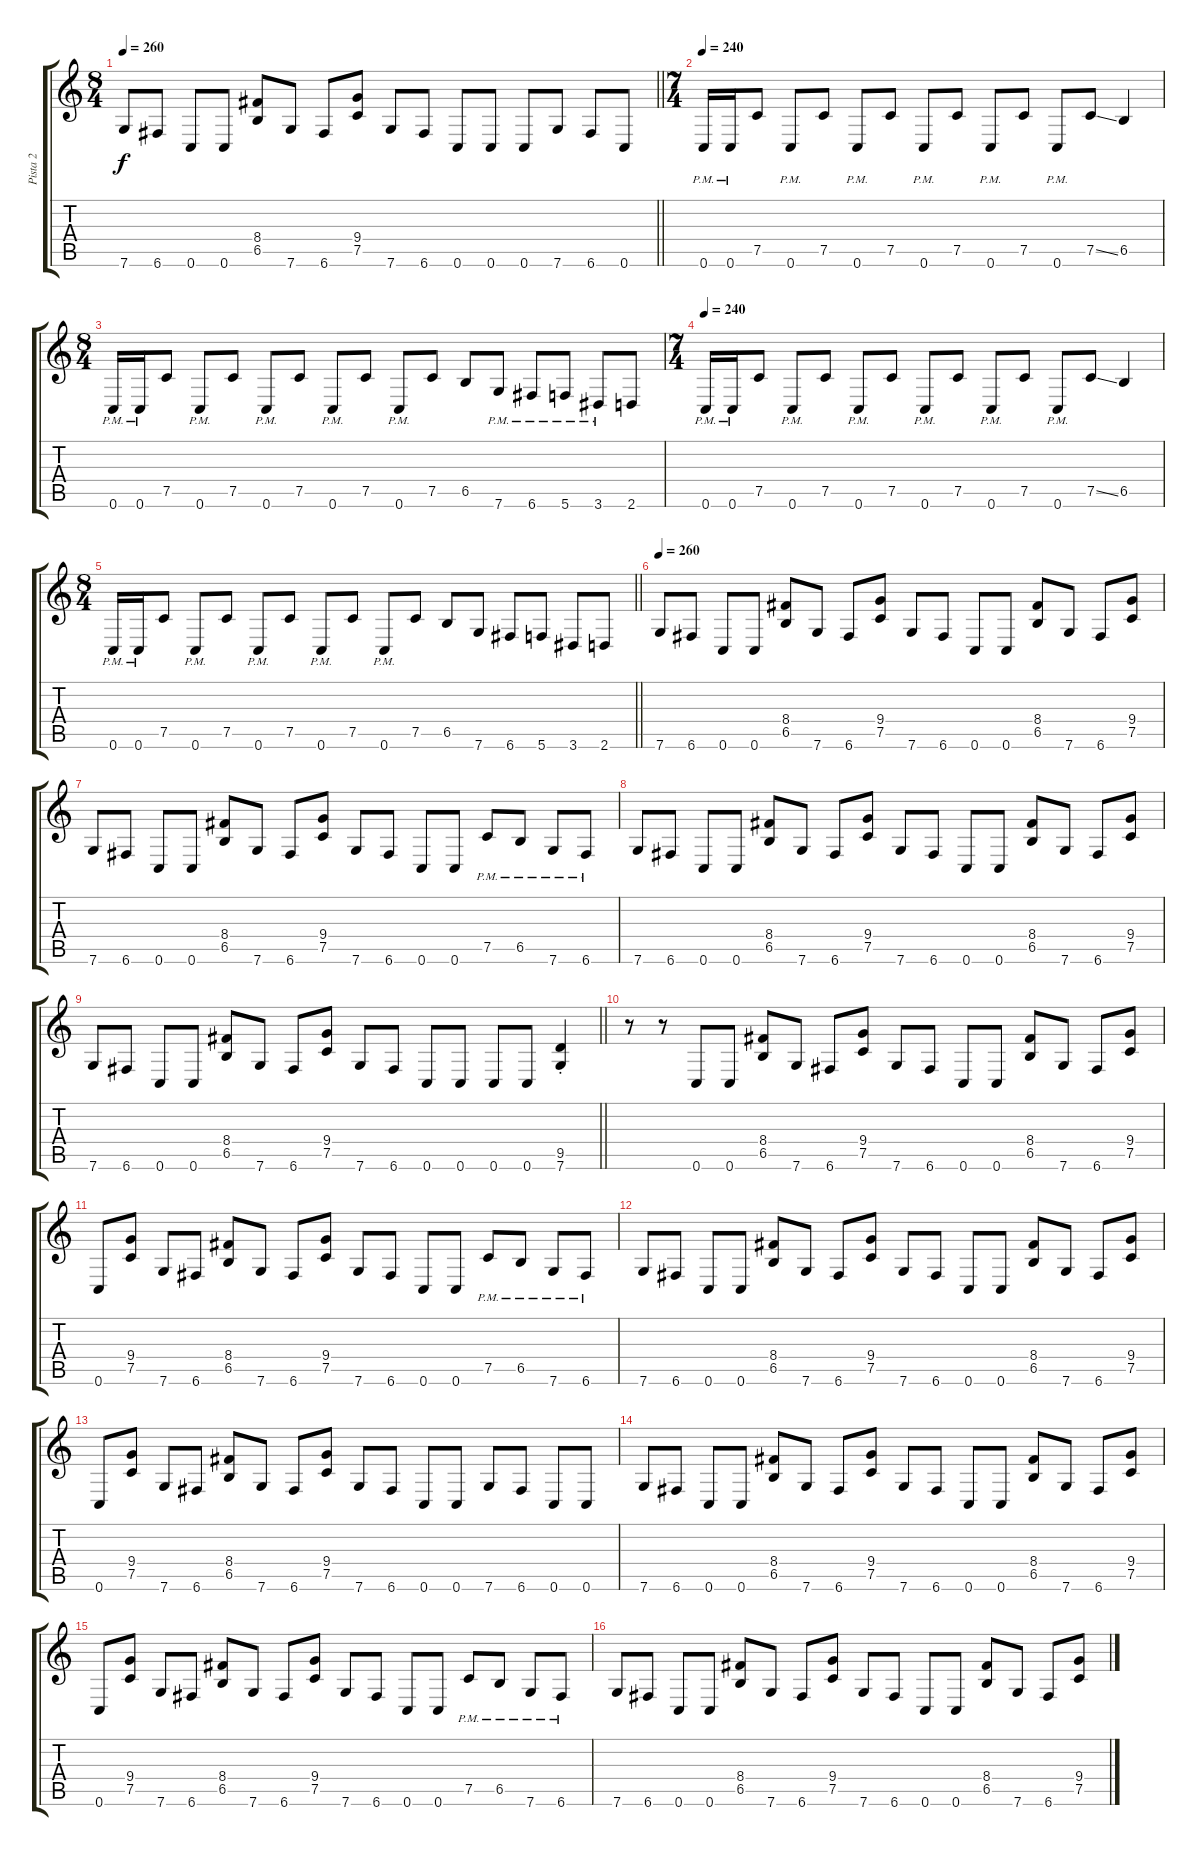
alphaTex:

\track ("Pista 2" "Pista 2") {instrument distortionguitar}
\staff {score tabs}
\tuning (C4 G3 Eb3 Bb2 F2 C2) {hide}
\ts (8 4)
\tempo 260
\clef g2
\barLineRight lightlight
\ks c
7.6.8{dy f} 6.6.8 0.6.8 0.6.8 (8.4 6.5).8 7.6.8 6.6.8 (9.4 7.5).8 7.6.8 6.6.8 0.6.8 0.6.8 0.6.8 7.6.8 6.6.8 0.6.8 |
\ts (7 4)
\tempo 240
0.6{pm}.16 0.6{pm}.16 7.5.8 0.6{pm}.8 7.5.8 0.6{pm}.8 7.5.8 0.6{pm}.8 7.5.8 0.6{pm}.8 7.5.8 0.6{pm}.8 7.5{ss}.8 6.5.4 |
\ts (8 4)
0.6{pm}.16 0.6{pm}.16 7.5.8 0.6{pm}.8 7.5.8 0.6{pm}.8 7.5.8 0.6{pm}.8 7.5.8 0.6{pm}.8 7.5.8 6.5.8 7.6{pm}.8 6.6{pm}.8 5.6{pm}.8 3.6{pm}.8 2.6.8 |
\ts (7 4)
\tempo 240
0.6{pm}.16 0.6{pm}.16 7.5.8 0.6{pm}.8 7.5.8 0.6{pm}.8 7.5.8 0.6{pm}.8 7.5.8 0.6{pm}.8 7.5.8 0.6{pm}.8 7.5{ss}.8 6.5.4 |
\ts (8 4)
\barLineRight lightlight
0.6{pm}.16 0.6{pm}.16 7.5.8 0.6{pm}.8 7.5.8 0.6{pm}.8 7.5.8 0.6{pm}.8 7.5.8 0.6{pm}.8 7.5.8 6.5.8 7.6.8 6.6.8 5.6.8 3.6.8 2.6.8 |
\tempo 260
7.6.8 6.6.8 0.6.8 0.6.8 (8.4 6.5).8 7.6.8 6.6.8 (9.4 7.5).8 7.6.8 6.6.8 0.6.8 0.6.8 (8.4 6.5).8 7.6.8 6.6.8 (9.4 7.5).8 |
7.6.8 6.6.8 0.6.8 0.6.8 (8.4 6.5).8 7.6.8 6.6.8 (9.4 7.5).8 7.6.8 6.6.8 0.6.8 0.6.8 7.5{pm}.8 6.5{pm}.8 7.6{pm}.8 6.6{pm}.8 |
7.6.8 6.6.8 0.6.8 0.6.8 (8.4 6.5).8 7.6.8 6.6.8 (9.4 7.5).8 7.6.8 6.6.8 0.6.8 0.6.8 (8.4 6.5).8 7.6.8 6.6.8 (9.4 7.5).8 |
\barLineRight lightlight
7.6.8 6.6.8 0.6.8 0.6.8 (8.4 6.5).8 7.6.8 6.6.8 (9.4 7.5).8 7.6.8 6.6.8 0.6.8 0.6.8 0.6.8 0.6.8 (9.5{st} 7.6{st}).4 |
r.8 r.8 0.6.8 0.6.8 (8.4 6.5).8 7.6.8 6.6.8 (9.4 7.5).8 7.6.8 6.6.8 0.6.8 0.6.8 (8.4 6.5).8 7.6.8 6.6.8 (9.4 7.5).8 |
0.6.8 (9.4 7.5).8 7.6.8 6.6.8 (8.4 6.5).8 7.6.8 6.6.8 (9.4 7.5).8 7.6.8 6.6.8 0.6.8 0.6.8 7.5{pm}.8 6.5{pm}.8 7.6{pm}.8 6.6{pm}.8 |
7.6.8 6.6.8 0.6.8 0.6.8 (8.4 6.5).8 7.6.8 6.6.8 (9.4 7.5).8 7.6.8 6.6.8 0.6.8 0.6.8 (8.4 6.5).8 7.6.8 6.6.8 (9.4 7.5).8 |
0.6.8 (9.4 7.5).8 7.6.8 6.6.8 (8.4 6.5).8 7.6.8 6.6.8 (9.4 7.5).8 7.6.8 6.6.8 0.6.8 0.6.8 7.6.8 6.6.8 0.6.8 0.6.8 |
7.6.8 6.6.8 0.6.8 0.6.8 (8.4 6.5).8 7.6.8 6.6.8 (9.4 7.5).8 7.6.8 6.6.8 0.6.8 0.6.8 (8.4 6.5).8 7.6.8 6.6.8 (9.4 7.5).8 |
0.6.8 (9.4 7.5).8 7.6.8 6.6.8 (8.4 6.5).8 7.6.8 6.6.8 (9.4 7.5).8 7.6.8 6.6.8 0.6.8 0.6.8 7.5{pm}.8 6.5{pm}.8 7.6{pm}.8 6.6{pm}.8 |
7.6.8 6.6.8 0.6.8 0.6.8 (8.4 6.5).8 7.6.8 6.6.8 (9.4 7.5).8 7.6.8 6.6.8 0.6.8 0.6.8 (8.4 6.5).8 7.6.8 6.6.8 (9.4 7.5).8
